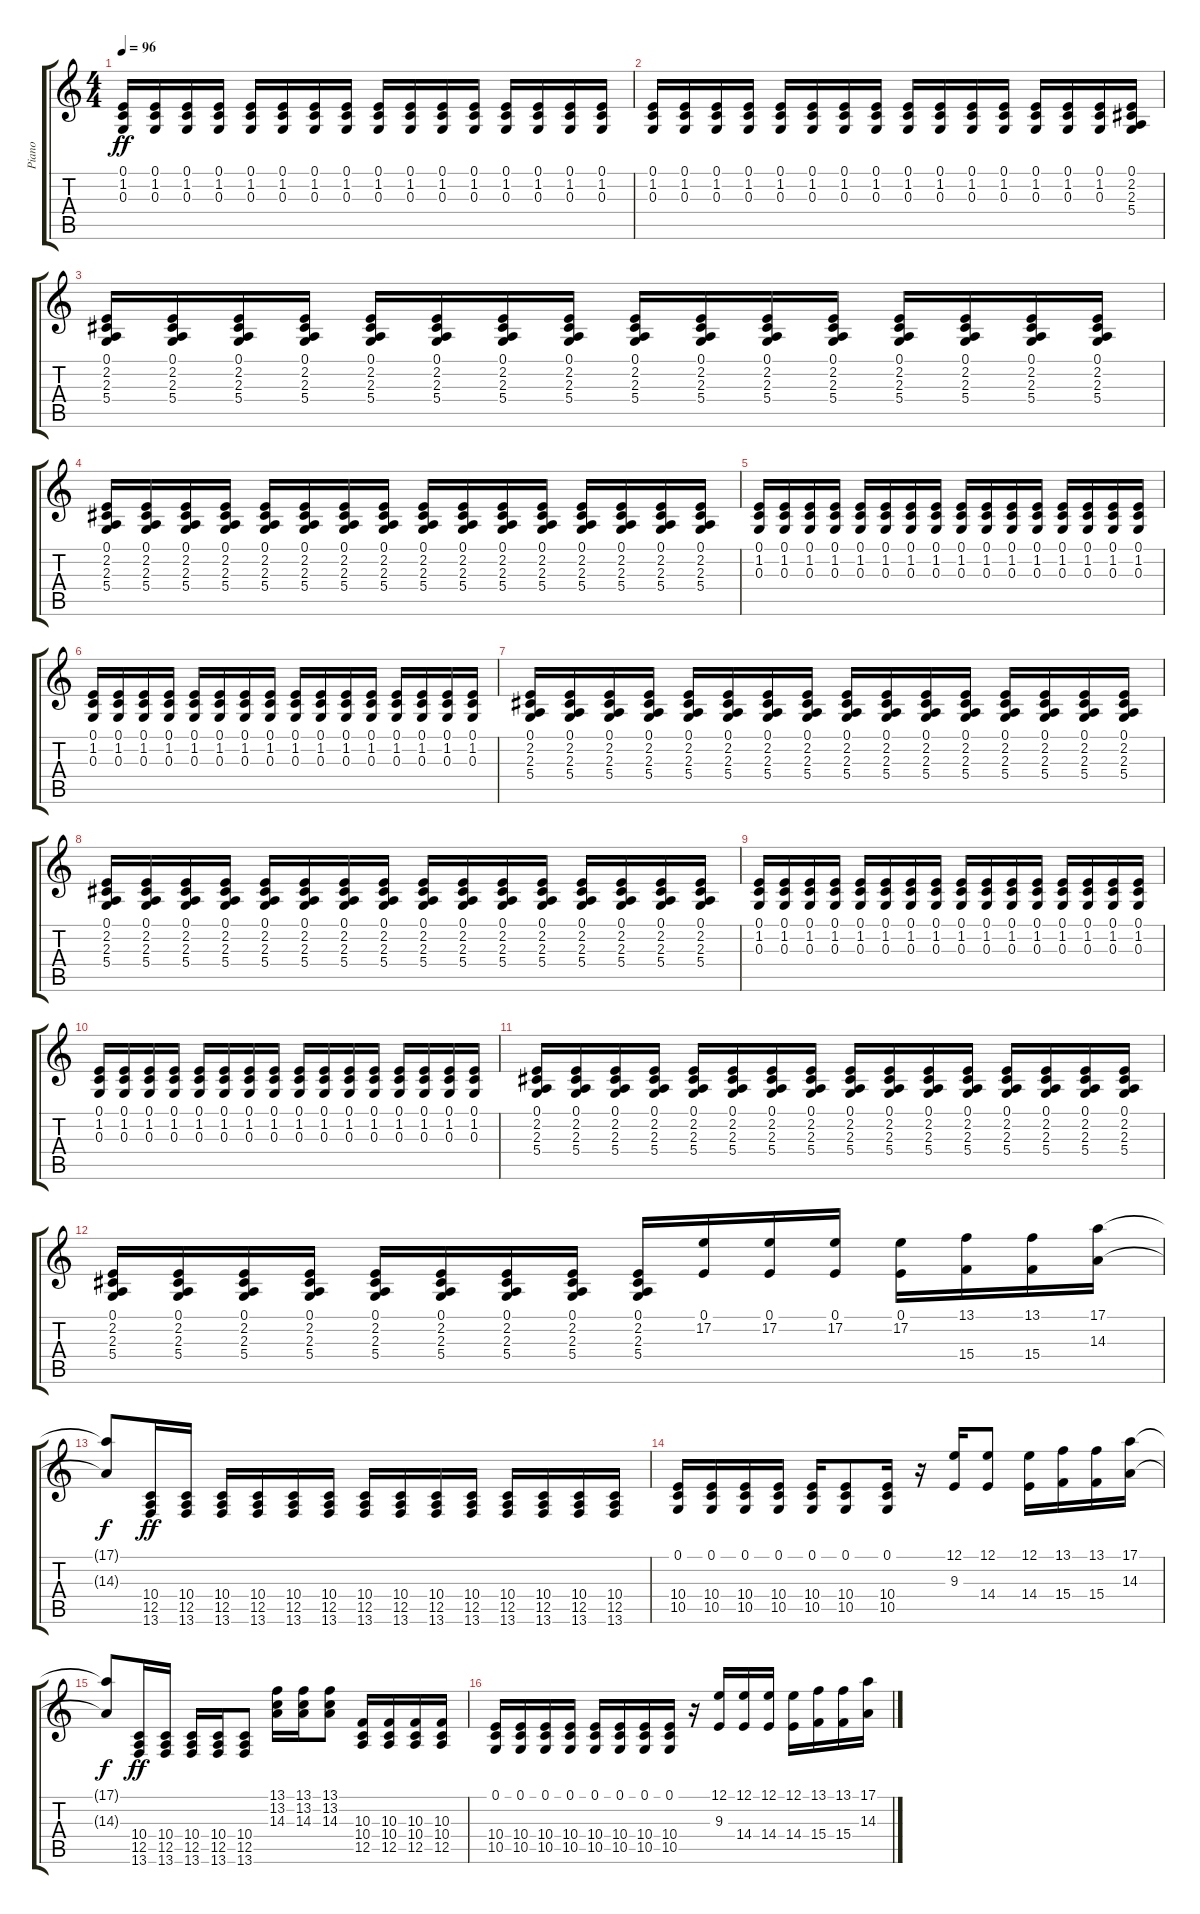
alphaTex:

\track ("Piano" "Piano") {instrument brightacousticpiano}
\staff {score tabs}
\tuning (E4 B3 G3 D3 A2 E2) {hide}
\ts (4 4)
\tempo 96
\clef g2
\ks c
(0.1 1.2 0.3).16{dy ff instrument brightacousticpiano} (0.1 1.2 0.3).16 (0.1 1.2 0.3).16 (0.1 1.2 0.3).16 (0.1 1.2 0.3).16 (0.1 1.2 0.3).16 (0.1 1.2 0.3).16 (0.1 1.2 0.3).16 (0.1 1.2 0.3).16 (0.1 1.2 0.3).16 (0.1 1.2 0.3).16 (0.1 1.2 0.3).16 (0.1 1.2 0.3).16 (0.1 1.2 0.3).16 (0.1 1.2 0.3).16 (0.1 1.2 0.3).16 |
(0.1 1.2 0.3).16 (0.1 1.2 0.3).16 (0.1 1.2 0.3).16 (0.1 1.2 0.3).16 (0.1 1.2 0.3).16 (0.1 1.2 0.3).16 (0.1 1.2 0.3).16 (0.1 1.2 0.3).16 (0.1 1.2 0.3).16 (0.1 1.2 0.3).16 (0.1 1.2 0.3).16 (0.1 1.2 0.3).16 (0.1 1.2 0.3).16 (0.1 1.2 0.3).16 (0.1 1.2 0.3).16 (0.1 2.2 2.3 5.4).16 |
(0.1 2.2 2.3 5.4).16 (0.1 2.2 2.3 5.4).16 (0.1 2.2 2.3 5.4).16 (0.1 2.2 2.3 5.4).16 (0.1 2.2 2.3 5.4).16 (0.1 2.2 2.3 5.4).16 (0.1 2.2 2.3 5.4).16 (0.1 2.2 2.3 5.4).16 (0.1 2.2 2.3 5.4).16 (0.1 2.2 2.3 5.4).16 (0.1 2.2 2.3 5.4).16 (0.1 2.2 2.3 5.4).16 (0.1 2.2 2.3 5.4).16 (0.1 2.2 2.3 5.4).16 (0.1 2.2 2.3 5.4).16 (0.1 2.2 2.3 5.4).16 |
(0.1 2.2 2.3 5.4).16 (0.1 2.2 2.3 5.4).16 (0.1 2.2 2.3 5.4).16 (0.1 2.2 2.3 5.4).16 (0.1 2.2 2.3 5.4).16 (0.1 2.2 2.3 5.4).16 (0.1 2.2 2.3 5.4).16 (0.1 2.2 2.3 5.4).16 (0.1 2.2 2.3 5.4).16 (0.1 2.2 2.3 5.4).16 (0.1 2.2 2.3 5.4).16 (0.1 2.2 2.3 5.4).16 (0.1 2.2 2.3 5.4).16 (0.1 2.2 2.3 5.4).16 (0.1 2.2 2.3 5.4).16 (0.1 2.2 2.3 5.4).16 |
(0.1 1.2 0.3).16 (0.1 1.2 0.3).16 (0.1 1.2 0.3).16 (0.1 1.2 0.3).16 (0.1 1.2 0.3).16 (0.1 1.2 0.3).16 (0.1 1.2 0.3).16 (0.1 1.2 0.3).16 (0.1 1.2 0.3).16 (0.1 1.2 0.3).16 (0.1 1.2 0.3).16 (0.1 1.2 0.3).16 (0.1 1.2 0.3).16 (0.1 1.2 0.3).16 (0.1 1.2 0.3).16 (0.1 1.2 0.3).16 |
(0.1 1.2 0.3).16 (0.1 1.2 0.3).16 (0.1 1.2 0.3).16 (0.1 1.2 0.3).16 (0.1 1.2 0.3).16 (0.1 1.2 0.3).16 (0.1 1.2 0.3).16 (0.1 1.2 0.3).16 (0.1 1.2 0.3).16 (0.1 1.2 0.3).16 (0.1 1.2 0.3).16 (0.1 1.2 0.3).16 (0.1 1.2 0.3).16 (0.1 1.2 0.3).16 (0.1 1.2 0.3).16 (0.1 1.2 0.3).16 |
(0.1 2.2 2.3 5.4).16 (0.1 2.2 2.3 5.4).16 (0.1 2.2 2.3 5.4).16 (0.1 2.2 2.3 5.4).16 (0.1 2.2 2.3 5.4).16 (0.1 2.2 2.3 5.4).16 (0.1 2.2 2.3 5.4).16 (0.1 2.2 2.3 5.4).16 (0.1 2.2 2.3 5.4).16 (0.1 2.2 2.3 5.4).16 (0.1 2.2 2.3 5.4).16 (0.1 2.2 2.3 5.4).16 (0.1 2.2 2.3 5.4).16 (0.1 2.2 2.3 5.4).16 (0.1 2.2 2.3 5.4).16 (0.1 2.2 2.3 5.4).16 |
(0.1 2.2 2.3 5.4).16 (0.1 2.2 2.3 5.4).16 (0.1 2.2 2.3 5.4).16 (0.1 2.2 2.3 5.4).16 (0.1 2.2 2.3 5.4).16 (0.1 2.2 2.3 5.4).16 (0.1 2.2 2.3 5.4).16 (0.1 2.2 2.3 5.4).16 (0.1 2.2 2.3 5.4).16 (0.1 2.2 2.3 5.4).16 (0.1 2.2 2.3 5.4).16 (0.1 2.2 2.3 5.4).16 (0.1 2.2 2.3 5.4).16 (0.1 2.2 2.3 5.4).16 (0.1 2.2 2.3 5.4).16 (0.1 2.2 2.3 5.4).16 |
(0.1 1.2 0.3).16 (0.1 1.2 0.3).16 (0.1 1.2 0.3).16 (0.1 1.2 0.3).16 (0.1 1.2 0.3).16 (0.1 1.2 0.3).16 (0.1 1.2 0.3).16 (0.1 1.2 0.3).16 (0.1 1.2 0.3).16 (0.1 1.2 0.3).16 (0.1 1.2 0.3).16 (0.1 1.2 0.3).16 (0.1 1.2 0.3).16 (0.1 1.2 0.3).16 (0.1 1.2 0.3).16 (0.1 1.2 0.3).16 |
(0.1 1.2 0.3).16 (0.1 1.2 0.3).16 (0.1 1.2 0.3).16 (0.1 1.2 0.3).16 (0.1 1.2 0.3).16 (0.1 1.2 0.3).16 (0.1 1.2 0.3).16 (0.1 1.2 0.3).16 (0.1 1.2 0.3).16 (0.1 1.2 0.3).16 (0.1 1.2 0.3).16 (0.1 1.2 0.3).16 (0.1 1.2 0.3).16 (0.1 1.2 0.3).16 (0.1 1.2 0.3).16 (0.1 1.2 0.3).16 |
(0.1 2.2 2.3 5.4).16 (0.1 2.2 2.3 5.4).16 (0.1 2.2 2.3 5.4).16 (0.1 2.2 2.3 5.4).16 (0.1 2.2 2.3 5.4).16 (0.1 2.2 2.3 5.4).16 (0.1 2.2 2.3 5.4).16 (0.1 2.2 2.3 5.4).16 (0.1 2.2 2.3 5.4).16 (0.1 2.2 2.3 5.4).16 (0.1 2.2 2.3 5.4).16 (0.1 2.2 2.3 5.4).16 (0.1 2.2 2.3 5.4).16 (0.1 2.2 2.3 5.4).16 (0.1 2.2 2.3 5.4).16 (0.1 2.2 2.3 5.4).16 |
(0.1 2.2 2.3 5.4).16 (0.1 2.2 2.3 5.4).16 (0.1 2.2 2.3 5.4).16 (0.1 2.2 2.3 5.4).16 (0.1 2.2 2.3 5.4).16 (0.1 2.2 2.3 5.4).16 (0.1 2.2 2.3 5.4).16 (0.1 2.2 2.3 5.4).16 (0.1 2.2 2.3 5.4).16 (0.1 17.2).16 (0.1 17.2).16 (0.1 17.2).16 (0.1 17.2).16 (13.1 15.4).16 (13.1 15.4).16 (17.1 14.3).16 |
(17.1{t} 14.3{t}).8{dy f} (10.4 12.5 13.6).16{dy ff} (10.4 12.5 13.6).16 (10.4 12.5 13.6).16 (10.4 12.5 13.6).16 (10.4 12.5 13.6).16 (10.4 12.5 13.6).16 (10.4 12.5 13.6).16 (10.4 12.5 13.6).16 (10.4 12.5 13.6).16 (10.4 12.5 13.6).16 (10.4 12.5 13.6).16 (10.4 12.5 13.6).16 (10.4 12.5 13.6).16 (10.4 12.5 13.6).16 |
(0.1 10.4 10.5).16 (0.1 10.4 10.5).16 (0.1 10.4 10.5).16 (0.1 10.4 10.5).16 (0.1 10.4 10.5).16 (0.1 10.4 10.5).8 (0.1 10.4 10.5).16 r.16 (12.1 9.3).16 (12.1 14.4).8 (12.1 14.4).16 (13.1 15.4).16 (13.1 15.4).16 (17.1 14.3).16 |
(17.1{t} 14.3{t}).8{dy f} (10.4 12.5 13.6).16{dy ff} (10.4 12.5 13.6).16 (10.4 12.5 13.6).16 (10.4 12.5 13.6).16 (10.4 12.5 13.6).8 (13.1 13.2 14.3).16 (13.1 13.2 14.3).16 (13.1 13.2 14.3).8 (10.3 10.4 12.5).16 (10.3 10.4 12.5).16 (10.3 10.4 12.5).16 (10.3 10.4 12.5).16 |
(0.1 10.4 10.5).16 (0.1 10.4 10.5).16 (0.1 10.4 10.5).16 (0.1 10.4 10.5).16 (0.1 10.4 10.5).16 (0.1 10.4 10.5).16 (0.1 10.4 10.5).16 (0.1 10.4 10.5).16 r.16 (12.1 9.3).16 (12.1 14.4).16 (12.1 14.4).16 (12.1 14.4).16 (13.1 15.4).16 (13.1 15.4).16 (17.1 14.3).16
